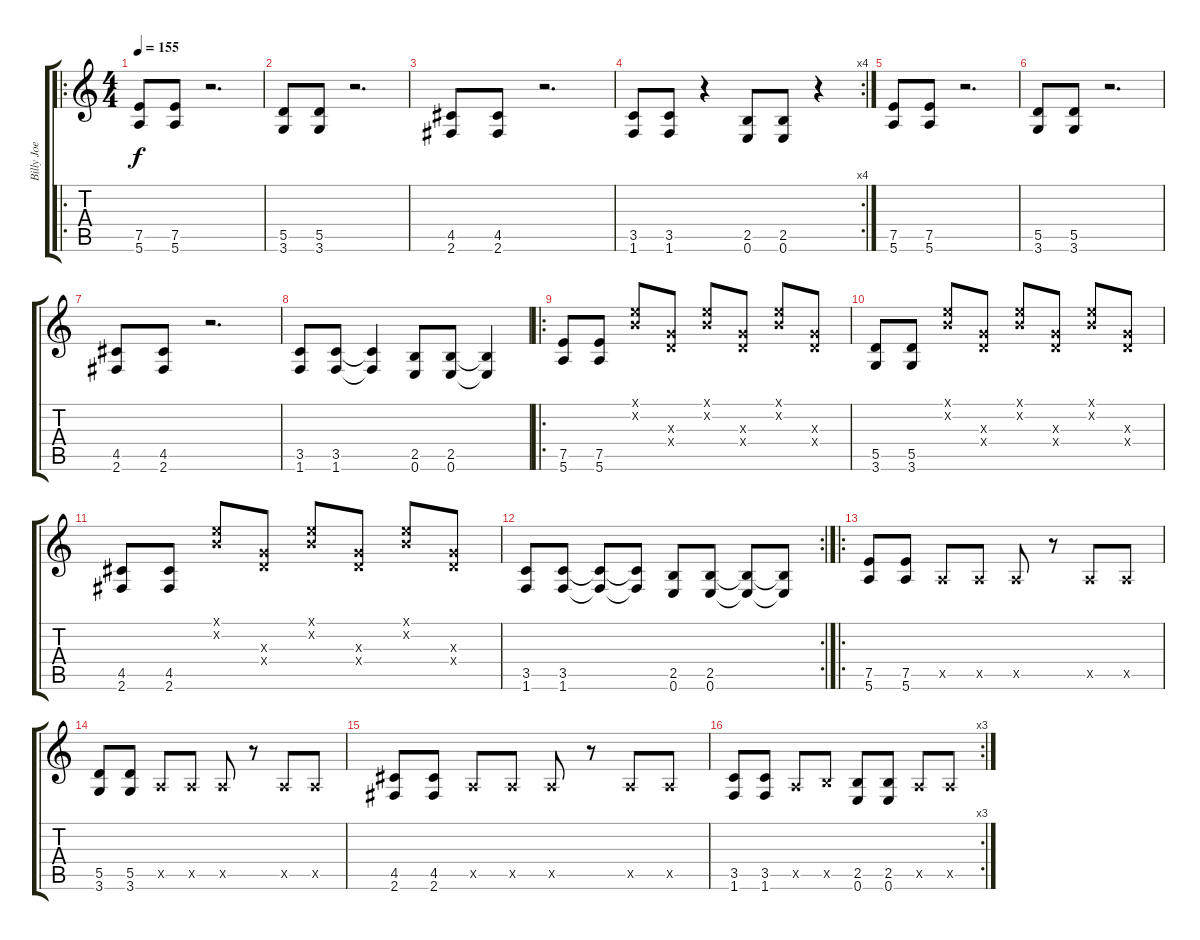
\track ("Billy Joe Amstrong" "Billy Joe ") {instrument distortionguitar}
\staff {score tabs}
\tuning (E4 B3 G3 D3 A2 E2) {hide}
\ro
\ts (4 4)
\tempo 155
\clef g2
\ks c
(7.5 5.6).8{dy f} (7.5 5.6).8 r.2{d} |
(5.5 3.6).8 (5.5 3.6).8 r.2{d} |
(4.5 2.6).8 (4.5 2.6).8 r.2{d} |
\rc 4
(3.5 1.6).8 (3.5 1.6).8 r.4 (2.5 0.6).8 (2.5 0.6).8 r.4 |
(7.5 5.6).8 (7.5 5.6).8 r.2{d} |
(5.5 3.6).8 (5.5 3.6).8 r.2{d} |
(4.5 2.6).8 (4.5 2.6).8 r.2{d} |
(3.5 1.6).8 (3.5 1.6).8 (3.5{t} 1.6{t}).4 (2.5 0.6).8 (2.5 0.6).8 (2.5{t} 0.6{t}).4 |
\ro
(7.5 5.6).8 (7.5 5.6).8 (0.1{x} 0.2{x}).8 (0.3{x} 0.4{x}).8 (0.1{x} 0.2{x}).8 (0.3{x} 0.4{x}).8 (0.1{x} 0.2{x}).8 (0.3{x} 0.4{x}).8 |
(5.5 3.6).8 (5.5 3.6).8 (0.1{x} 0.2{x}).8 (0.3{x} 0.4{x}).8 (0.1{x} 0.2{x}).8 (0.3{x} 0.4{x}).8 (0.1{x} 0.2{x}).8 (0.3{x} 0.4{x}).8 |
(4.5 2.6).8 (4.5 2.6).8 (0.1{x} 0.2{x}).8 (0.3{x} 0.4{x}).8 (0.1{x} 0.2{x}).8 (0.3{x} 0.4{x}).8 (0.1{x} 0.2{x}).8 (0.3{x} 0.4{x}).8 |
\rc 2
(3.5 1.6).8 (3.5 1.6).8 (3.5{t} 1.6{t}).8 (3.5{t} 1.6{t}).8 (2.5 0.6).8 (2.5 0.6).8 (2.5{t} 0.6{t}).8 (2.5{t} 0.6{t}).8 |
\ro
(7.5 5.6).8 (7.5 5.6).8 0.5{x}.8 0.5{x}.8 0.5{x}.8 r.8 0.5{x}.8 0.5{x}.8 |
(5.5 3.6).8 (5.5 3.6).8 0.5{x}.8 0.5{x}.8 0.5{x}.8 r.8 0.5{x}.8 0.5{x}.8 |
(4.5 2.6).8 (4.5 2.6).8 0.5{x}.8 0.5{x}.8 0.5{x}.8 r.8 0.5{x}.8 0.5{x}.8 |
\rc 3
(3.5 1.6).8 (3.5 1.6).8 0.5{x}.8 2.5{x}.8 (2.5 0.6).8 (2.5 0.6).8 0.5{x}.8 0.5{x}.8
